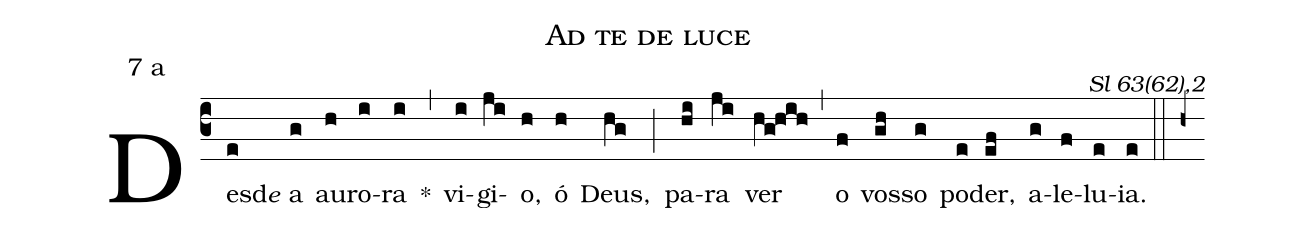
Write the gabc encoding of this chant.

name: Ad te de luce;
mode: 7;
mode-differentia: a;
commentary: Sl 63(62),2;
%%
(c3)

Des(e)d<e>e</e> a(g) au(h)ro(i)ra(i) *(,) vi(i)gi(ji)o,(h) ó(h) Deus,(hg) (;) pa(hi)ra(ji) ver(hg!hih) (,) o(f) vos(gh)so(g) po(e)der,(ef) a(g)le(f)lu(e)ia.(e)

(::)

(h+)
